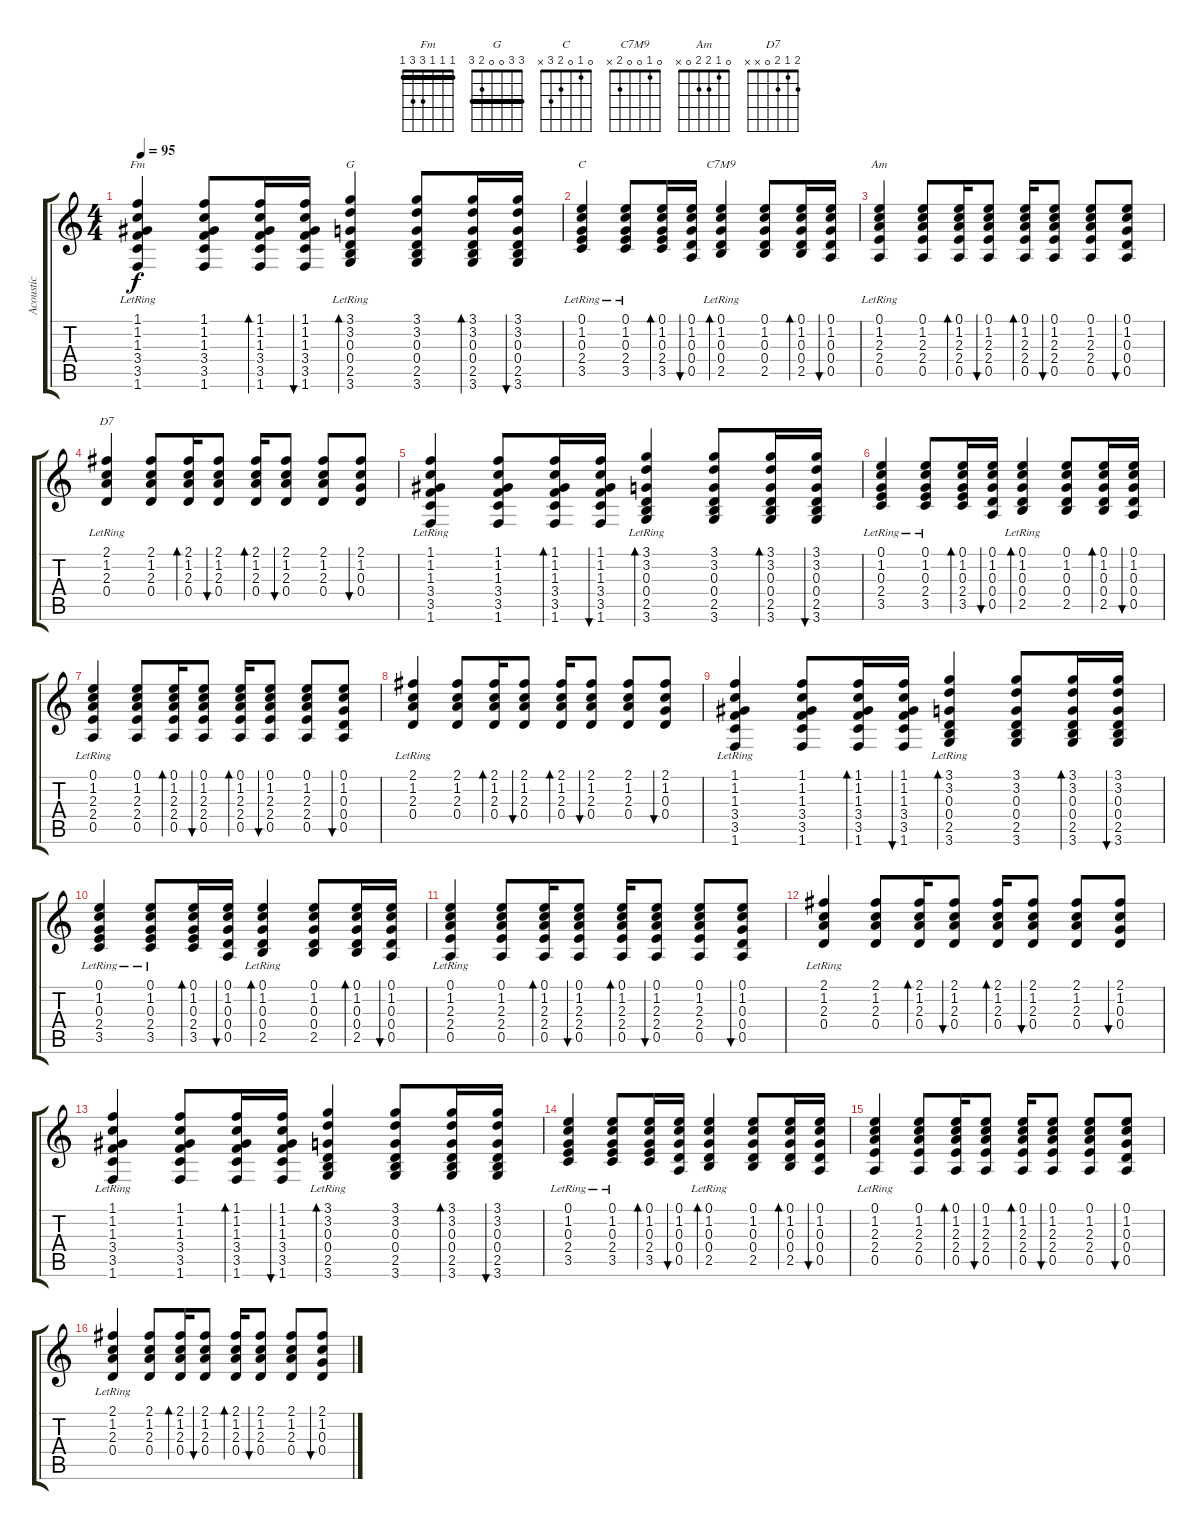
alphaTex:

\track ("Acoustic" "Acoustic") {instrument acousticguitarsteel}
\staff {score tabs}
\tuning (E4 B3 G3 D3 A2 E2) {hide}
\chord ("Fm" 1 1 1 3 3 1) {barre 1}
\chord ("G" 3 3 0 0 2 3) {barre 3}
\chord ("C" 0 1 0 2 3 x)
\chord ("C7M9" 0 1 0 0 2 x)
\chord ("Am" 0 1 2 2 0 x)
\chord ("D7" 2 1 2 0 x x)
\ts (4 4)
\tempo 95
\clef g2
\ks c
(1.1 1.2 1.3 3.4{lr} 3.5 1.6).4{ch "Fm" dy f} (1.1 1.2 1.3 3.4 3.5 1.6).8 (1.1 1.2 1.3 3.4 3.5 1.6).16{bd 30} (1.1 1.2 1.3 3.4 3.5 1.6).16{bu 30} (3.1 3.2 0.3 0.4 2.5{lr} 3.6).4{bd 30 ch "G"} (3.1 3.2 0.3 0.4 2.5 3.6).8 (3.1 3.2 0.3 0.4 2.5 3.6).16{bd 30} (3.1 3.2 0.3 0.4 2.5 3.6).16{bu 30} |
(0.1{lr} 1.2 0.3{lr} 2.4 3.5).4{ch "C"} (0.1{lr} 1.2 0.3 2.4 3.5).8 (0.1 1.2 0.3 2.4 3.5).16{bd 30} (0.1 1.2 0.3 0.4 0.5).16{bu 30} (0.1 1.2 0.3{lr} 0.4 2.5).4{bd 30 ch "C7M9"} (0.1 1.2 0.3 0.4 2.5).8 (0.1 1.2 0.3 0.4 2.5).16{bd 30} (0.1 1.2 0.3 0.4 0.5).16{bu 30} |
(0.1 1.2 2.3 2.4 0.5{lr}).4{ch "Am"} (0.1 1.2 2.3 2.4 0.5).8 (0.1 1.2 2.3 2.4 0.5).16{bd 30} (0.1 1.2 2.3 2.4 0.5).8{bu 30} (0.1 1.2 2.3 2.4 0.5).16{bd 60} (0.1 1.2 2.3 2.4 0.5).8{bu 60} (0.1 1.2 2.3 2.4 0.5).8 (0.1 1.2 0.3 0.4 0.5).8{bu 60} |
(2.1{lr} 1.2 2.3 0.4).4{ch "D7"} (2.1 1.2 2.3 0.4).8 (2.1 1.2 2.3 0.4).16{bd 30} (2.1 1.2 2.3 0.4).8{bu 30} (2.1 1.2 2.3 0.4).16{bd 60} (2.1 1.2 2.3 0.4).8{bu 60} (2.1 1.2 2.3 0.4).8 (2.1 1.2 0.3 0.4).8{bu 60} |
(1.1 1.2 1.3 3.4{lr} 3.5 1.6).4 (1.1 1.2 1.3 3.4 3.5 1.6).8 (1.1 1.2 1.3 3.4 3.5 1.6).16{bd 30} (1.1 1.2 1.3 3.4 3.5 1.6).16{bu 30} (3.1 3.2 0.3 0.4 2.5{lr} 3.6).4{bd 30} (3.1 3.2 0.3 0.4 2.5 3.6).8 (3.1 3.2 0.3 0.4 2.5 3.6).16{bd 30} (3.1 3.2 0.3 0.4 2.5 3.6).16{bu 30} |
(0.1{lr} 1.2 0.3{lr} 2.4 3.5).4 (0.1{lr} 1.2 0.3 2.4 3.5).8 (0.1 1.2 0.3 2.4 3.5).16{bd 30} (0.1 1.2 0.3 0.4 0.5).16{bu 30} (0.1 1.2 0.3{lr} 0.4 2.5).4{bd 30} (0.1 1.2 0.3 0.4 2.5).8 (0.1 1.2 0.3 0.4 2.5).16{bd 30} (0.1 1.2 0.3 0.4 0.5).16{bu 30} |
(0.1 1.2 2.3 2.4 0.5{lr}).4 (0.1 1.2 2.3 2.4 0.5).8 (0.1 1.2 2.3 2.4 0.5).16{bd 30} (0.1 1.2 2.3 2.4 0.5).8{bu 30} (0.1 1.2 2.3 2.4 0.5).16{bd 60} (0.1 1.2 2.3 2.4 0.5).8{bu 60} (0.1 1.2 2.3 2.4 0.5).8 (0.1 1.2 0.3 0.4 0.5).8{bu 60} |
(2.1{lr} 1.2 2.3{lr} 0.4{lr}).4 (2.1 1.2 2.3 0.4).8 (2.1 1.2 2.3 0.4).16{bd 30} (2.1 1.2 2.3 0.4).8{bu 30} (2.1 1.2 2.3 0.4).16{bd 60} (2.1 1.2 2.3 0.4).8{bu 60} (2.1 1.2 2.3 0.4).8 (2.1 1.2 0.3 0.4).8{bu 60} |
(1.1 1.2 1.3 3.4{lr} 3.5 1.6).4 (1.1 1.2 1.3 3.4 3.5 1.6).8 (1.1 1.2 1.3 3.4 3.5 1.6).16{bd 30} (1.1 1.2 1.3 3.4 3.5 1.6).16{bu 30} (3.1 3.2 0.3 0.4 2.5{lr} 3.6).4{bd 30} (3.1 3.2 0.3 0.4 2.5 3.6).8 (3.1 3.2 0.3 0.4 2.5 3.6).16{bd 30} (3.1 3.2 0.3 0.4 2.5 3.6).16{bu 30} |
(0.1{lr} 1.2 0.3{lr} 2.4 3.5).4 (0.1{lr} 1.2 0.3 2.4 3.5).8 (0.1 1.2 0.3 2.4 3.5).16{bd 30} (0.1 1.2 0.3 0.4 0.5).16{bu 30} (0.1 1.2 0.3{lr} 0.4 2.5).4{bd 30} (0.1 1.2 0.3 0.4 2.5).8 (0.1 1.2 0.3 0.4 2.5).16{bd 30} (0.1 1.2 0.3 0.4 0.5).16{bu 30} |
(0.1 1.2 2.3 2.4 0.5{lr}).4 (0.1 1.2 2.3 2.4 0.5).8 (0.1 1.2 2.3 2.4 0.5).16{bd 30} (0.1 1.2 2.3 2.4 0.5).8{bu 30} (0.1 1.2 2.3 2.4 0.5).16{bd 60} (0.1 1.2 2.3 2.4 0.5).8{bu 60} (0.1 1.2 2.3 2.4 0.5).8 (0.1 1.2 0.3 0.4 0.5).8{bu 60} |
(2.1{lr} 1.2 2.3{lr} 0.4{lr}).4 (2.1 1.2 2.3 0.4).8 (2.1 1.2 2.3 0.4).16{bd 30} (2.1 1.2 2.3 0.4).8{bu 30} (2.1 1.2 2.3 0.4).16{bd 60} (2.1 1.2 2.3 0.4).8{bu 60} (2.1 1.2 2.3 0.4).8 (2.1 1.2 0.3 0.4).8{bu 60} |
(1.1 1.2 1.3 3.4{lr} 3.5 1.6).4 (1.1 1.2 1.3 3.4 3.5 1.6).8 (1.1 1.2 1.3 3.4 3.5 1.6).16{bd 30} (1.1 1.2 1.3 3.4 3.5 1.6).16{bu 30} (3.1 3.2 0.3 0.4 2.5{lr} 3.6).4{bd 30} (3.1 3.2 0.3 0.4 2.5 3.6).8 (3.1 3.2 0.3 0.4 2.5 3.6).16{bd 30} (3.1 3.2 0.3 0.4 2.5 3.6).16{bu 30} |
(0.1{lr} 1.2 0.3{lr} 2.4 3.5).4 (0.1{lr} 1.2 0.3 2.4 3.5).8 (0.1 1.2 0.3 2.4 3.5).16{bd 30} (0.1 1.2 0.3 0.4 0.5).16{bu 30} (0.1 1.2 0.3{lr} 0.4 2.5).4{bd 30} (0.1 1.2 0.3 0.4 2.5).8 (0.1 1.2 0.3 0.4 2.5).16{bd 30} (0.1 1.2 0.3 0.4 0.5).16{bu 30} |
(0.1 1.2 2.3 2.4 0.5{lr}).4 (0.1 1.2 2.3 2.4 0.5).8 (0.1 1.2 2.3 2.4 0.5).16{bd 30} (0.1 1.2 2.3 2.4 0.5).8{bu 30} (0.1 1.2 2.3 2.4 0.5).16{bd 60} (0.1 1.2 2.3 2.4 0.5).8{bu 60} (0.1 1.2 2.3 2.4 0.5).8 (0.1 1.2 0.3 0.4 0.5).8{bu 60} |
(2.1{lr} 1.2 2.3{lr} 0.4{lr}).4 (2.1 1.2 2.3 0.4).8 (2.1 1.2 2.3 0.4).16{bd 30} (2.1 1.2 2.3 0.4).8{bu 30} (2.1 1.2 2.3 0.4).16{bd 60} (2.1 1.2 2.3 0.4).8{bu 60} (2.1 1.2 2.3 0.4).8 (2.1 1.2 0.3 0.4).8{bu 60}
